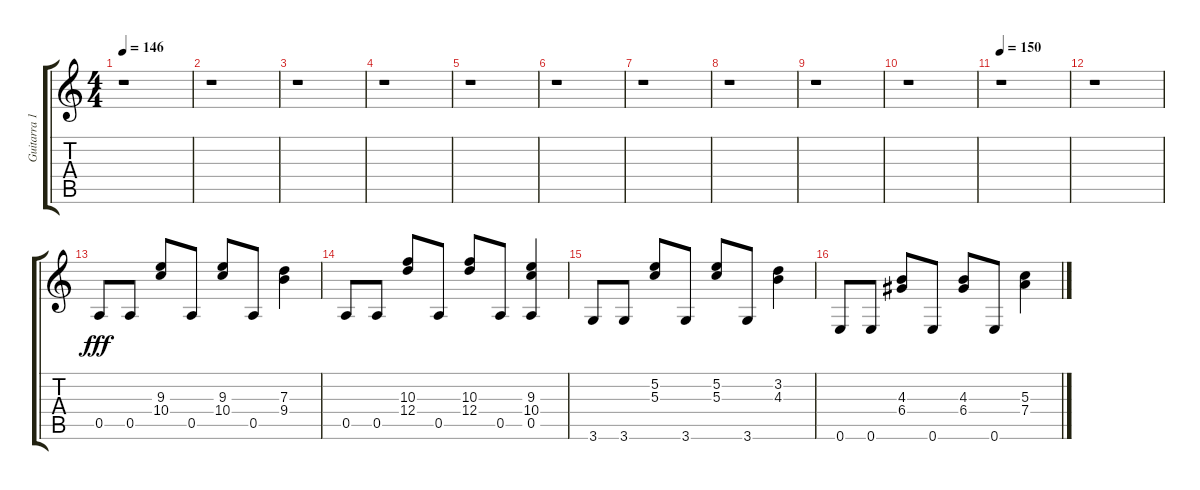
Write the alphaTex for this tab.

\track ("Guitarra 1 (Kiko Loureiro)" "Guitarra 1") {instrument distortionguitar}
\staff {score tabs}
\tuning (E4 B3 G3 D3 A2 E2) {hide}
\ts (4 4)
\tempo 146
\clef g2
\ks c
r.1{dy fff} |
r.1 |
r.1 |
r.1 |
r.1 |
r.1 |
r.1 |
r.1 |
r.1 |
r.1 |
\tempo 150
r.1 |
r.1 |
0.5.8 0.5.8 (9.3 10.4).8 0.5.8 (9.3 10.4).8 0.5.8 (7.3 9.4).4 |
0.5.8 0.5.8 (10.3 12.4).8 0.5.8 (10.3 12.4).8 0.5.8 (9.3 10.4 0.5).4 |
3.6.8 3.6.8 (5.2 5.3).8 3.6.8 (5.2 5.3).8 3.6.8 (3.2 4.3).4 |
0.6.8 0.6.8 (4.3 6.4).8 0.6.8 (4.3 6.4).8 0.6.8 (5.3 7.4).4
